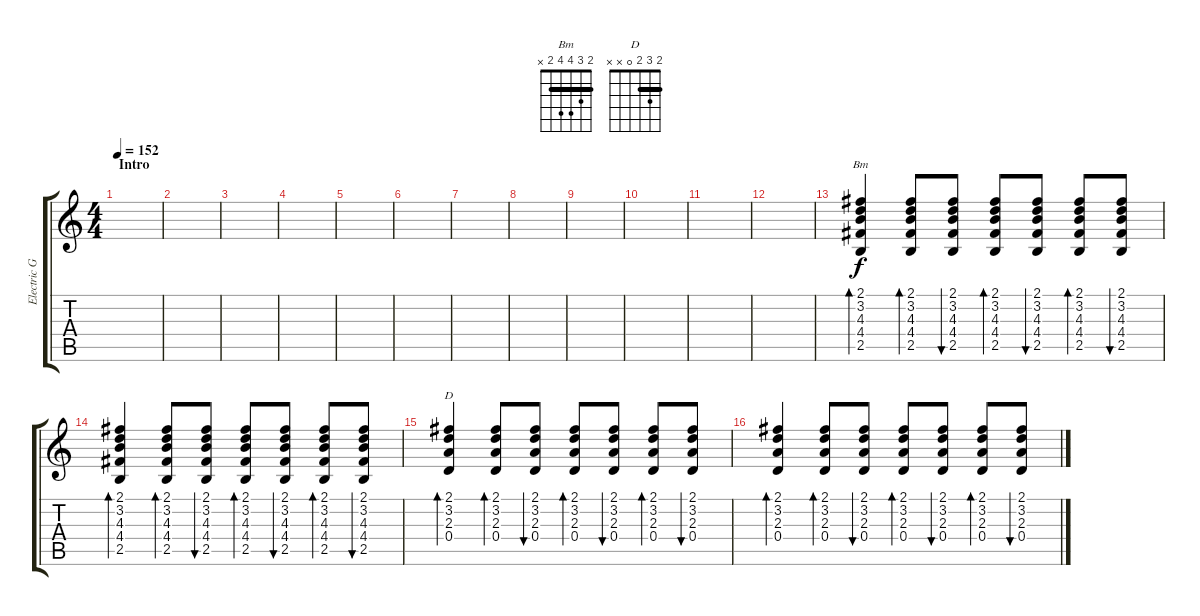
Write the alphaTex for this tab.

\track ("Electric Guitar" "Electric G") {instrument electricguitarclean}
\staff {score tabs}
\tuning (E4 B3 G3 D3 A2 E2) {hide}
\chord ("Bm" 2 3 4 4 2 x) {barre 2}
\chord ("D" 2 3 2 0 x x) {barre 2}
\ts (4 4)
\section ("" "Intro")
\tempo 152
\clef g2
\ks c
|
|
|
|
|
|
|
|
|
|
|
|
(2.1 3.2 4.3 4.4 2.5).4{bd 30 ch "Bm"} (2.1 3.2 4.3 4.4 2.5).8{bd 30} (2.1 3.2 4.3 4.4 2.5).8{bu 30} (2.1 3.2 4.3 4.4 2.5).8{bd 30} (2.1 3.2 4.3 4.4 2.5).8{bu 30} (2.1 3.2 4.3 4.4 2.5).8{bd 30} (2.1 3.2 4.3 4.4 2.5).8{bu 30} |
(2.1 3.2 4.3 4.4 2.5).4{bd 30} (2.1 3.2 4.3 4.4 2.5).8{bd 30} (2.1 3.2 4.3 4.4 2.5).8{bu 30} (2.1 3.2 4.3 4.4 2.5).8{bd 30} (2.1 3.2 4.3 4.4 2.5).8{bu 30} (2.1 3.2 4.3 4.4 2.5).8{bd 30} (2.1 3.2 4.3 4.4 2.5).8{bu 30} |
(2.1 3.2 2.3 0.4).4{bd 30 ch "D"} (2.1 3.2 2.3 0.4).8{bd 30} (2.1 3.2 2.3 0.4).8{bu 30} (2.1 3.2 2.3 0.4).8{bd 30} (2.1 3.2 2.3 0.4).8{bu 30} (2.1 3.2 2.3 0.4).8{bd 30} (2.1 3.2 2.3 0.4).8{bu 30} |
(2.1 3.2 2.3 0.4).4{bd 30} (2.1 3.2 2.3 0.4).8{bd 30} (2.1 3.2 2.3 0.4).8{bu 30} (2.1 3.2 2.3 0.4).8{bd 30} (2.1 3.2 2.3 0.4).8{bu 30} (2.1 3.2 2.3 0.4).8{bd 30} (2.1 3.2 2.3 0.4).8{bu 30}
